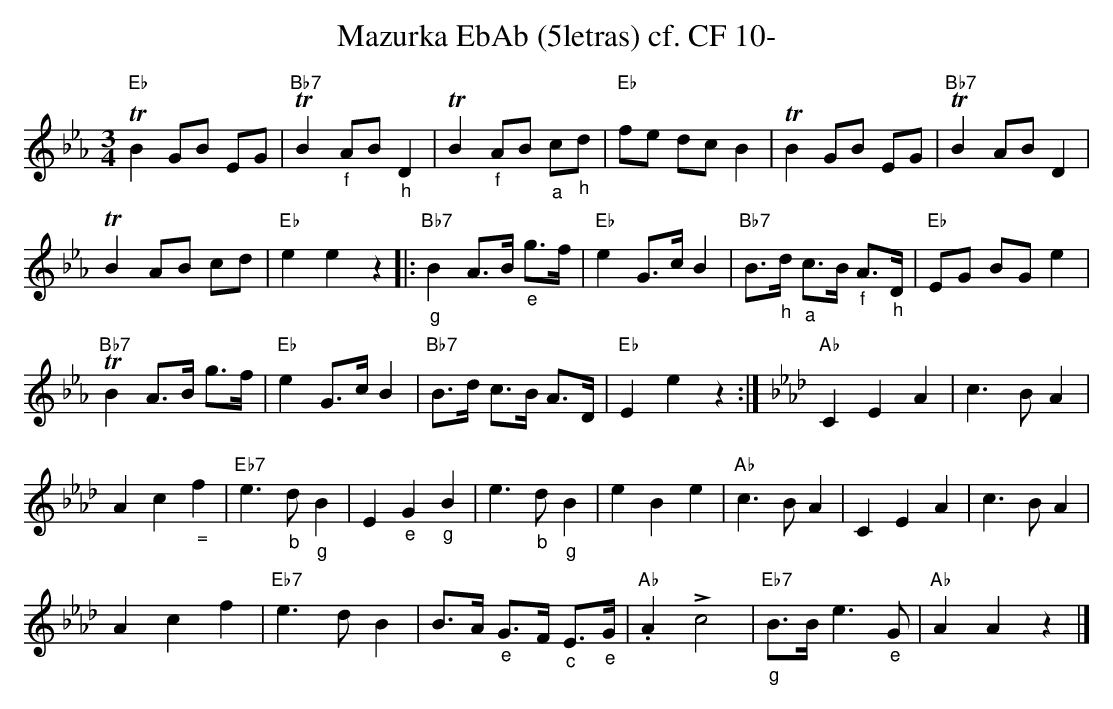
X:1
T:Mazurka EbAb (5letras) cf. CF 10-
M:3/4
L:1/8
K:Ebmaj%%MIDI gchordon
"Eb"TB2GB EG | "Bb7"TB2"_f"AB"_h"D2 | TB2"_f"AB "_a"c"_h"d | "Eb"fe dcB2 | TB2 GB EG | "Bb7"TB2ABD2 |
TB2AB cd | "Eb"e2e2z2 |: "Bb7""_g"B2 A>B "_e"g>f | "Eb"e2G>cB2 | "Bb7"B>"_h"d "_a"c>B "_f"A>"_h"D | "Eb"EG BG e2 |
"Bb7"TB2 A>B g>f | "Eb"e2G>cB2 | "Bb7"B>d c>B A>D | "Eb"E2e2z2 :| [K:Abmaj] "Ab"C2E2A2 | c3BA2 |
A2c2"_ ="f2 | "Eb7"e3"_b"d"_g"B2 | E2"_e"G2"_g"B2 | e3"_b"d"_g"B2 | e2B2e2 | "Ab"c3BA2 | C2E2A2 | c3BA2 |
A2c2f2 | "Eb7"e3dB2 | B>A "_e"G>F "_c"E>"_e"G | "Ab".A2!>!c4 | "Eb7""_g"B>Be3"_e"G | "Ab"A2A2z2 |]
